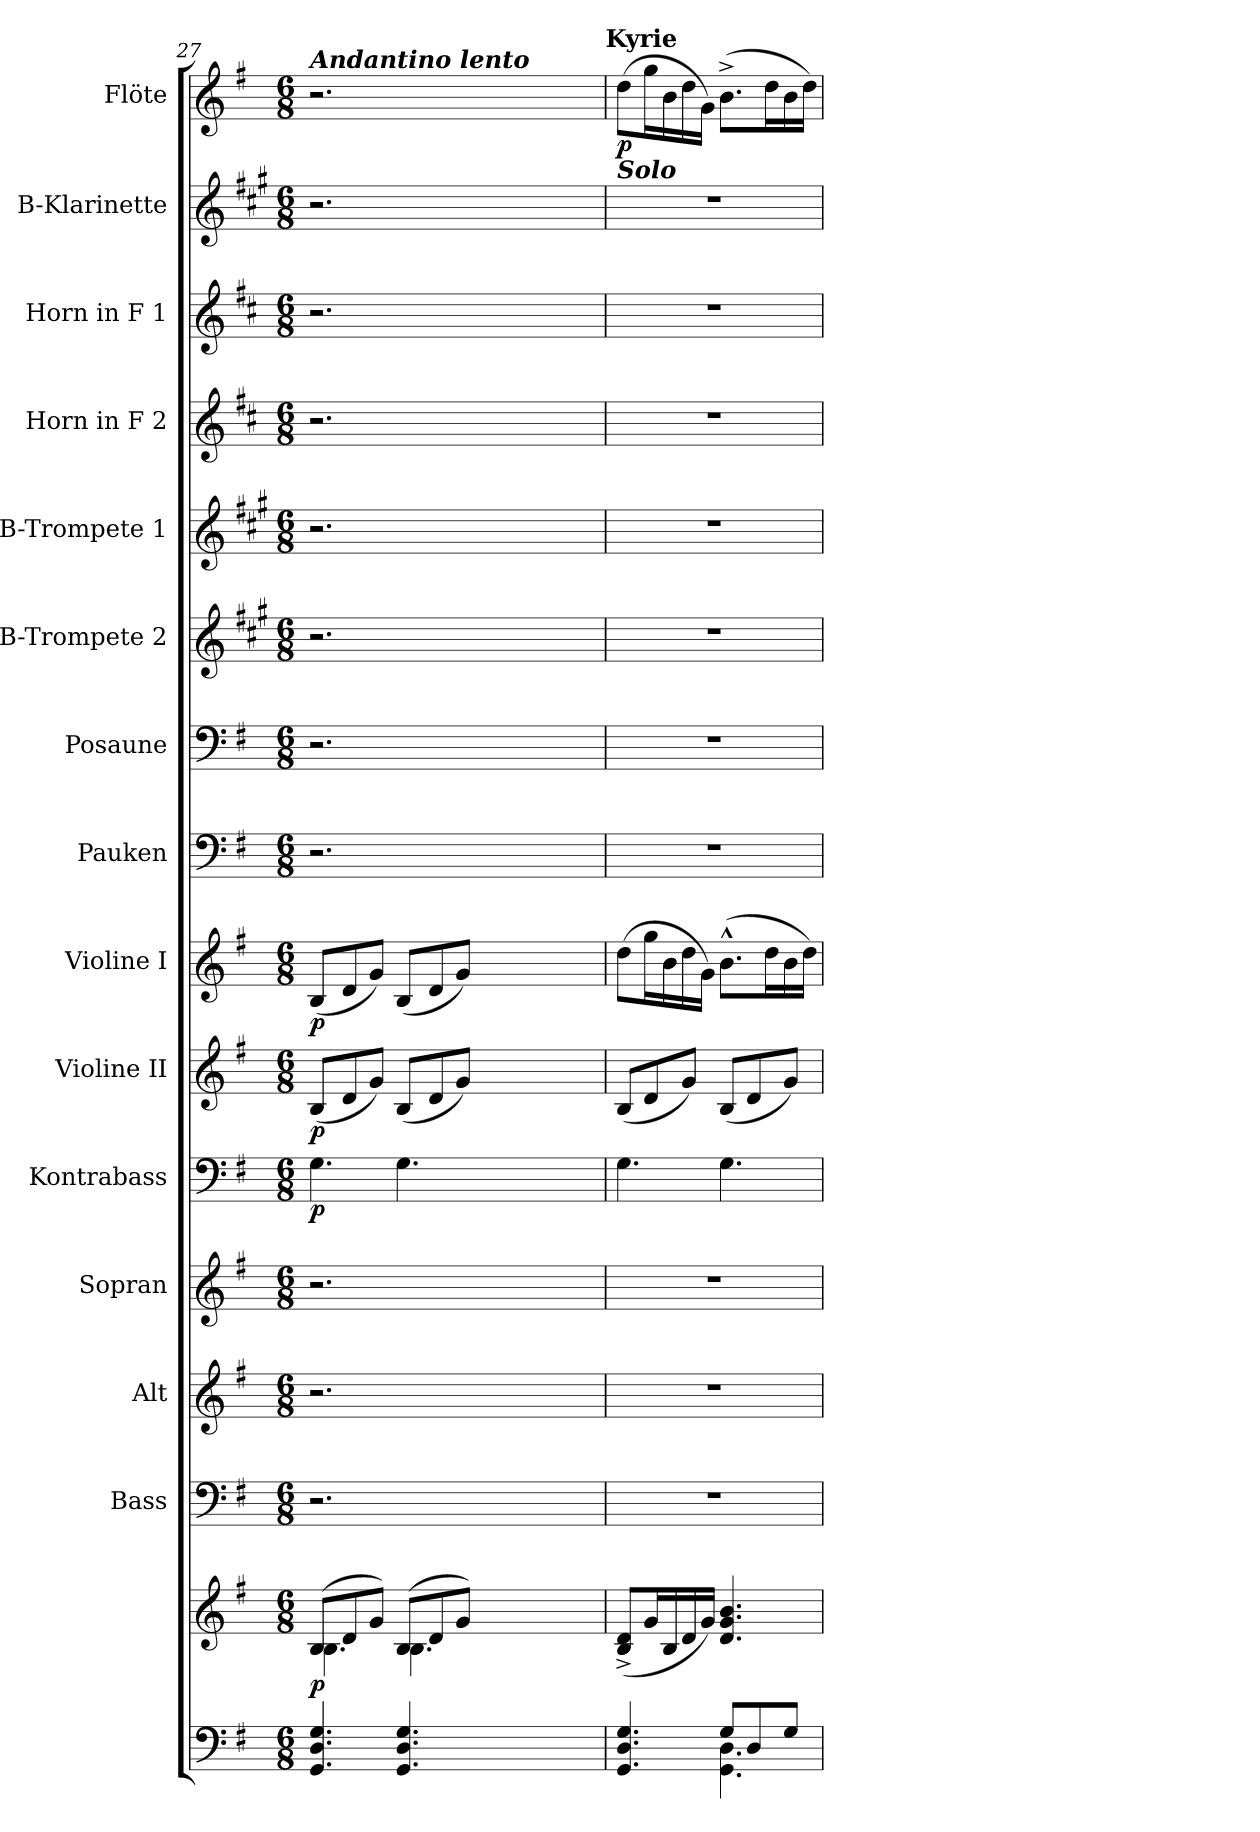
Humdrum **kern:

**kern	**kern	**dynam	**kern	**kern	**kern	**kern	**dynam	**kern	**dynam	**kern	**dynam	**kern	**kern	**kern	**kern	**kern	**kern	**kern	**kern	**dynam
*part15	*part15	*part15	*part14	*part13	*part12	*part11	*part11	*part10	*part10	*part9	*part9	*part8	*part7	*part6	*part5	*part4	*part3	*part2	*part1	*part1
*staff16	*staff15	*staff15/16	*staff14	*staff13	*staff12	*staff11	*staff11	*staff10	*staff10	*staff9	*staff9	*staff8	*staff7	*staff6	*staff5	*staff4	*staff3	*staff2	*staff1	*staff1
*	*	*	*I"Bass	*I"Alt	*I"Sopran	*I"Kontrabass	*	*I"Violine II	*	*I"Violine I	*	*I"Pauken	*I"Posaune	*I"B-Trompete 2	*I"B-Trompete 1	*I"Horn in F 2	*I"Horn in F 1	*I"B-Klarinette	*I"Flöte	*
*	*	*	*I'B.	*I'A.	*I'S.	*I'Kb.	*	*I'Vl. II	*	*I'Vl. I	*	*I'Pk.	*I'Pos.	*I'B Trp. 2	*I'B Trp. 1	*	*	*I'B Kl.	*I'Fl.	*
!!LO:PB:g=z
*clefF4	*clefG2	*	*clefF4	*clefG2	*clefG2	*clefF4	*	*clefG2	*	*clefG2	*	*clefF4	*clefF4	*clefG2	*clefG2	*clefG2	*clefG2	*clefG2	*clefG2	*
*	*	*	*	*	*	*ITrd7c12	*	*	*	*	*	*	*	*ITrd1c2	*ITrd1c2	*ITrd4c7	*ITrd4c7	*ITrd1c2	*	*
*k[f#]	*k[f#]	*	*k[f#]	*k[f#]	*k[f#]	*k[f#]	*	*k[f#]	*	*k[f#]	*	*k[f#]	*k[f#]	*k[f#]	*k[f#]	*k[f#]	*k[f#]	*k[f#]	*k[f#]	*
*G:	*G:	*	*G:	*G:	*G:	*G:	*	*G:	*	*G:	*	*G:	*G:	*G:	*G:	*G:	*G:	*G:	*G:	*
*M6/8	*M6/8	*	*M6/8	*M6/8	*M6/8	*M6/8	*	*M6/8	*	*M6/8	*	*M6/8	*M6/8	*M6/8	*M6/8	*M6/8	*M6/8	*M6/8	*M6/8	*
=27	=27	=27	=27	=27	=27	=27	=27	=27	=27	=27	=27	=27	=27	=27	=27	=27	=27	=27	=27	=27
*	*^	*	*	*	*	*	*	*	*	*	*	*	*	*	*	*	*	*	*	*
!	!	!	!	!	!	!	!	!	!	!	!	!	!	!	!	!	!	!	!	!LO:TX:a:Bi:t=Andantino lento	!
!	!	!	!LO:DY:b	!	!	!	!	!LO:DY:b	!	!LO:DY:b	!	!LO:DY:b	!	!	!	!	!	!	!	!	!
4.GG/ 4.D/ 4.G/	(>8B/L	4.B\	p	2.r	2.r	2.r	4.GG\	p	(<8B/L	p	(<8B/L	p	2.r	2.r	2.r	2.r	2.r	2.r	2.r	2.r	.
.	8d/	.	.	.	.	.	.	.	8d/	.	8d/	.	.	.	.	.	.	.	.	.	.
.	8g/J)	.	.	.	.	.	.	.	8g/J)	.	8g/J)	.	.	.	.	.	.	.	.	.	.
4.GG/ 4.D/ 4.G/	(>8B/L	4.B\	.	.	.	.	4.GG\	.	(<8B/L	.	(<8B/L	.	.	.	.	.	.	.	.	.	.
.	8d/	.	.	.	.	.	.	.	8d/	.	8d/	.	.	.	.	.	.	.	.	.	.
.	8g/J)	.	.	.	.	.	.	.	8g/J)	.	8g/J)	.	.	.	.	.	.	.	.	.	.
1.ryy	1.ryy	1.ryy	.	1.ryy	1.ryy	1.ryy	1.ryy	.	1.ryy	.	1.ryy	.	1.ryy	1.ryy	1.ryy	1.ryy	1.ryy	1.ryy	1.ryy	1.ryy	.
!	!	!	!	!	!	!	!	!	!	!	!	!	!	!	!	!	!	!	!	!LO:TX:a:B:t=Kyrie	!
=28	=28	=28	=28	=28	=28	=28	=28	=28	=28	=28	=28	=28	=28	=28	=28	=28	=28	=28	=28	=28	=28
*^	*	*	*	*	*	*	*	*	*	*	*	*	*	*	*	*	*	*	*	*	*
!	!	!	!	!	!	!	!	!	!	!	!	!	!	!	!	!	!	!	!	!	!LO:TX:b:Bi:t=Solo	!
!	!	!	!	!	!	!	!	!	!	!	!	!	!	!	!	!	!	!	!	!	!	!LO:DY:b
*	*	*v	*v	*	*	*	*	*	*	*	*	*	*	*	*	*	*	*	*	*	*	*
4.GG/ 4.D/ 4.G/	4.ryy	(<8B/^> 8d/^>L	.	2.r	2.r	2.r	4.GG\	.	(<8B/L	.	(>8dd\L	.	2.r	2.r	2.r	2.r	2.r	2.r	2.r	(>8dd\L	p
.	.	16g/L	.	.	.	.	.	.	8d/	.	16gg\L	.	.	.	.	.	.	.	.	16gg\L	.
.	.	16B/	.	.	.	.	.	.	.	.	16b\	.	.	.	.	.	.	.	.	16b\	.
.	.	16d/	.	.	.	.	.	.	8g/J)	.	16dd\	.	.	.	.	.	.	.	.	16dd\	.
.	.	16g/JJ)	.	.	.	.	.	.	.	.	16g\JJ)	.	.	.	.	.	.	.	.	16g\JJ)	.
8G/L	4.GG\ 4.D\	4.d/ 4.g/ 4.b/	.	.	.	.	4.GG\	.	(<8B/L	.	(>8.b^^>\L	.	.	.	.	.	.	.	.	(>8.b^>\L	.
8D/	.	.	.	.	.	.	.	.	8d/	.	.	.	.	.	.	.	.	.	.	.	.
.	.	.	.	.	.	.	.	.	.	.	16dd\L	.	.	.	.	.	.	.	.	16dd\L	.
8G/J	.	.	.	.	.	.	.	.	8g/J)	.	16b\	.	.	.	.	.	.	.	.	16b\	.
.	.	.	.	.	.	.	.	.	.	.	16dd\JJ)	.	.	.	.	.	.	.	.	16dd\JJ)	.
*v	*v	*	*	*	*	*	*	*	*	*	*	*	*	*	*	*	*	*	*	*	*
=	=	=	=	=	=	=	=	=	=	=	=	=	=	=	=	=	=	=	=	=
*-	*-	*-	*-	*-	*-	*-	*-	*-	*-	*-	*-	*-	*-	*-	*-	*-	*-	*-	*-	*-
